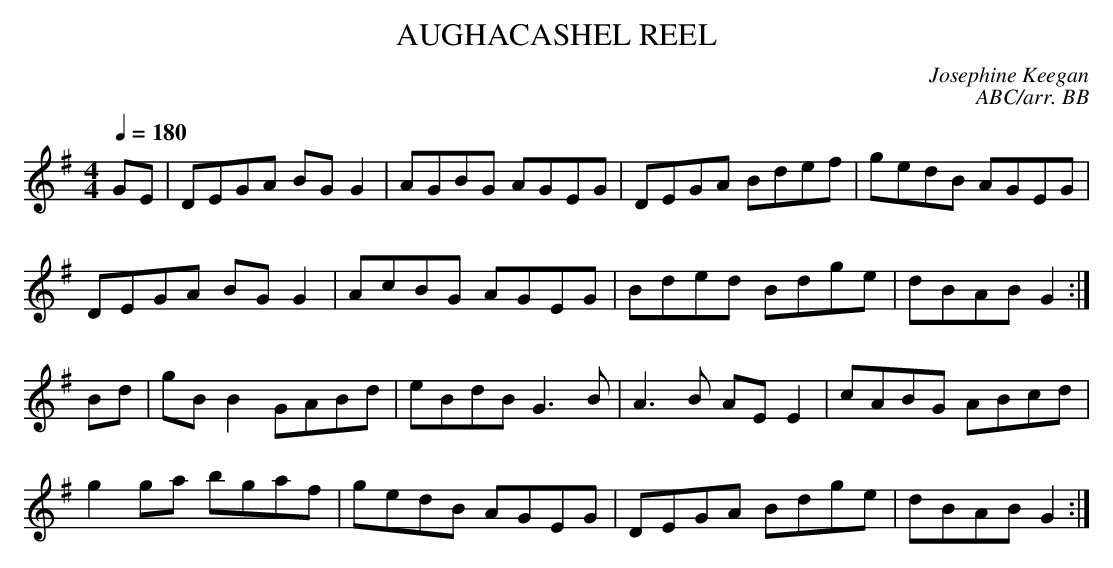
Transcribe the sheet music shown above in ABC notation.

X:1
T:AUGHACASHEL REEL
C:Josephine Keegan
C:ABC/arr. BB
Q:1/4=180
L:1/8
M:4/4
K:G
GE|DEGA BGG2|AGBG AGEG|DEGA Bdef|gedB AGEG|
DEGA BGG2|AcBG AGEG|Bded Bdge|dBAB G2 :|
Bd|gBB2 GABd|eBdB G3B|A3B AEE2|cABG ABcd|
g2ga bgaf|gedB AGEG|DEGA Bdge|dBAB G2 :|
